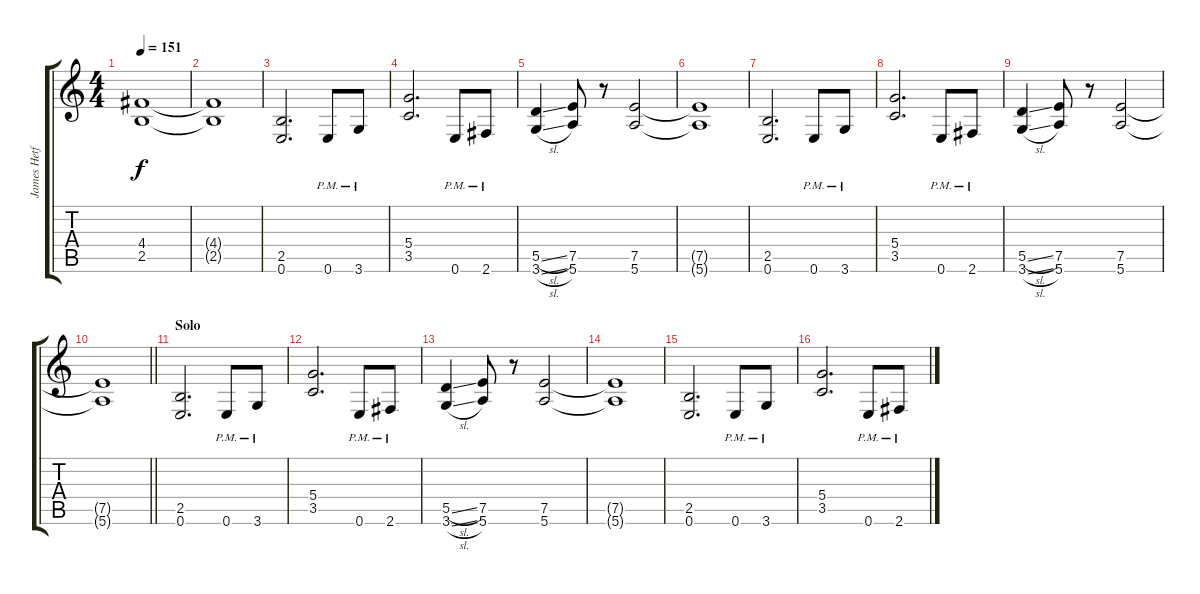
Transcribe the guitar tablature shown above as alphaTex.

\track ("James Hetfield" "James Hetf") {instrument distortionguitar}
\staff {score tabs}
\tuning (E4 B3 G3 D3 A2 E2) {hide}
\ts (4 4)
\tempo 151
\clef g2
\ks c
(4.4 2.5).1{dy f} |
(4.4{t} 2.5{t}).1 |
(2.5 0.6).2{d} 0.6{pm}.8 3.6{pm}.8 |
(5.4 3.5).2{d} 0.6{pm}.8 2.6{pm}.8 |
(5.5{sl} 3.6{sl}).4 (7.5 5.6).8 r.8 (7.5 5.6).2 |
(7.5{t} 5.6{t}).1 |
(2.5 0.6).2{d} 0.6{pm}.8 3.6{pm}.8 |
(5.4 3.5).2{d} 0.6{pm}.8 2.6{pm}.8 |
(5.5{sl} 3.6{sl}).4 (7.5 5.6).8 r.8 (7.5 5.6).2 |
\barLineRight lightlight
(7.5{t} 5.6{t}).1 |
\section ("" "Solo")
(2.5 0.6).2{d} 0.6{pm}.8 3.6{pm}.8 |
(5.4 3.5).2{d} 0.6{pm}.8 2.6{pm}.8 |
(5.5{sl} 3.6{sl}).4 (7.5 5.6).8 r.8 (7.5 5.6).2 |
(7.5{t} 5.6{t}).1 |
(2.5 0.6).2{d} 0.6{pm}.8 3.6{pm}.8 |
(5.4 3.5).2{d} 0.6{pm}.8 2.6{pm}.8
